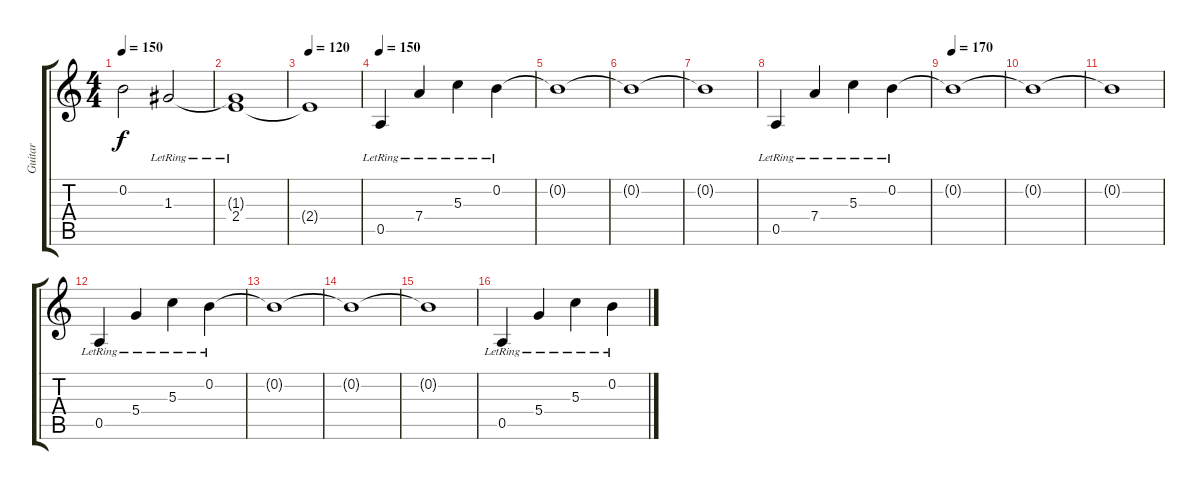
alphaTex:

\track ("Guitar" "Guitar") {instrument electricguitarclean}
\staff {score tabs}
\tuning (E4 B3 G3 D3 A2 E2) {hide}
\ts (4 4)
\tempo 150
\clef g2
\ks c
0.2{t}.2{dy f} 1.3{lr}.2 |
(1.3{t} 2.4{lr}).1 |
\tempo 120
2.4{t}.1 |
\tempo 150
0.5{lr}.4 7.4{lr}.4 5.3{lr}.4 0.2{lr}.4 |
0.2{t}.1 |
0.2{t}.1 |
0.2{t}.1 |
0.5{lr}.4 7.4{lr}.4 5.3{lr}.4 0.2{lr}.4 |
\tempo 170
0.2{t}.1 |
0.2{t}.1 |
0.2{t}.1 |
0.5{lr}.4 5.4{lr}.4 5.3{lr}.4 0.2{lr}.4 |
0.2{t}.1 |
0.2{t}.1 |
0.2{t}.1 |
0.5{lr}.4 5.4{lr}.4 5.3{lr}.4 0.2{lr}.4
